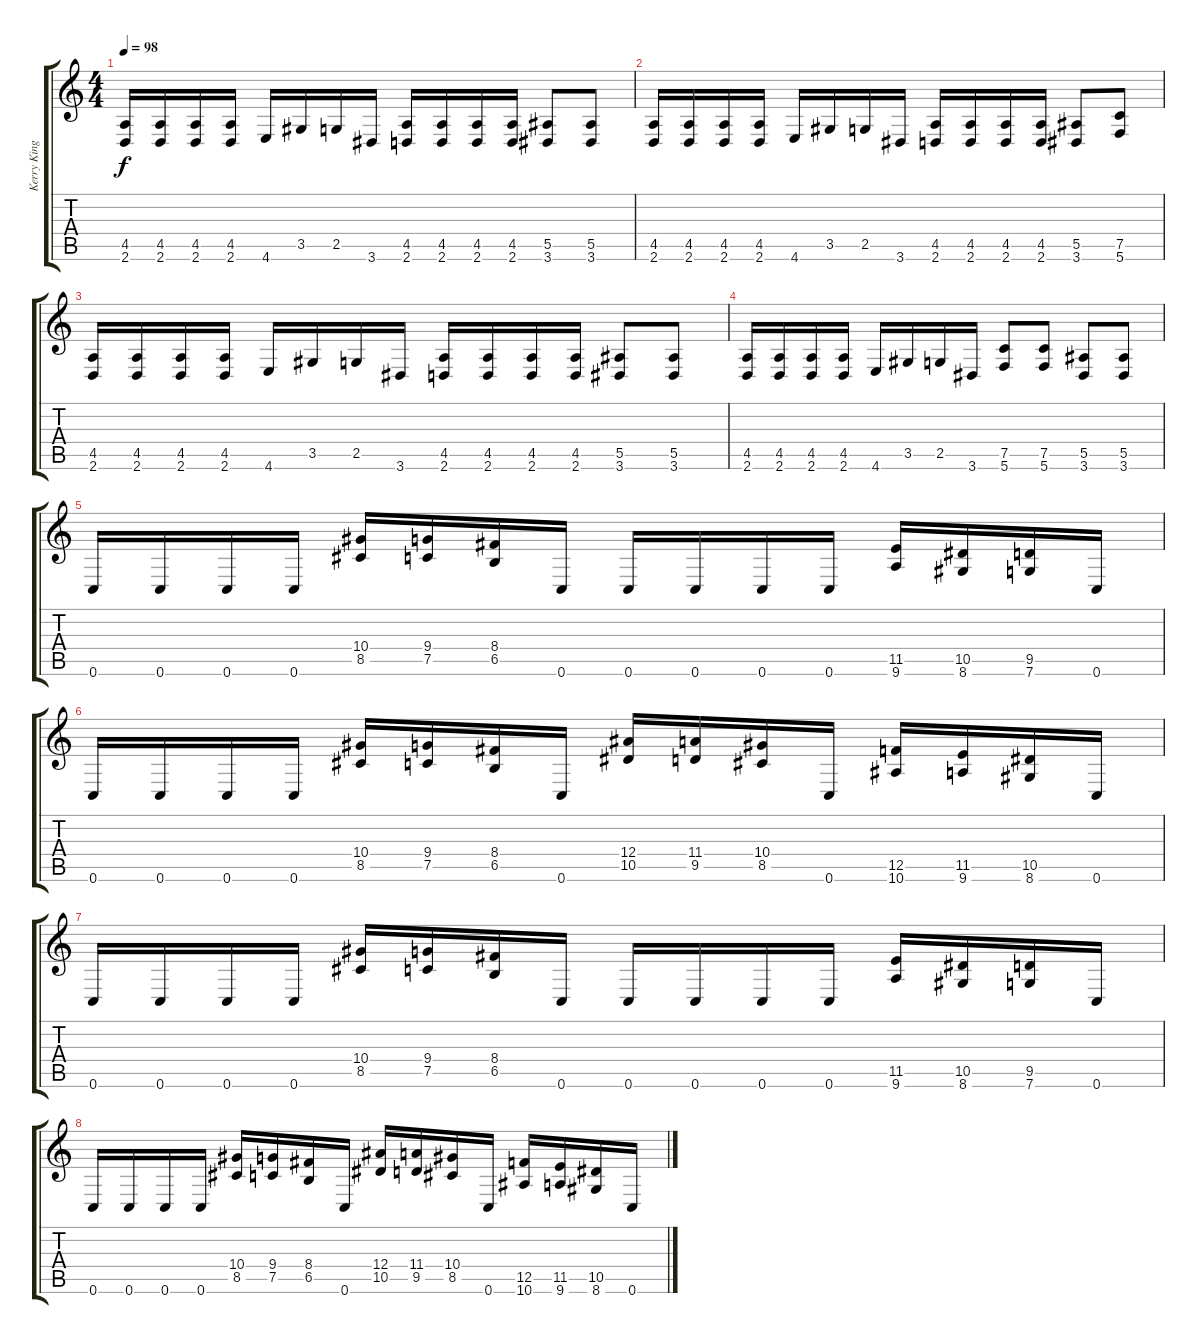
\track ("Kerry King" "Kerry King") {instrument distortionguitar}
\staff {score tabs}
\tuning (C4 G3 Eb3 Bb2 F2 C2) {hide}
\ts (4 4)
\tempo 98
\clef g2
\ks c
(4.5 2.6).16{dy f} (4.5 2.6).16 (4.5 2.6).16 (4.5 2.6).16 4.6.16 3.5.16 2.5.16 3.6.16 (4.5 2.6).16 (4.5 2.6).16 (4.5 2.6).16 (4.5 2.6).16 (5.5 3.6).8 (5.5 3.6).8 |
(4.5 2.6).16 (4.5 2.6).16 (4.5 2.6).16 (4.5 2.6).16 4.6.16 3.5.16 2.5.16 3.6.16 (4.5 2.6).16 (4.5 2.6).16 (4.5 2.6).16 (4.5 2.6).16 (5.5 3.6).8 (7.5 5.6).8 |
(4.5 2.6).16 (4.5 2.6).16 (4.5 2.6).16 (4.5 2.6).16 4.6.16 3.5.16 2.5.16 3.6.16 (4.5 2.6).16 (4.5 2.6).16 (4.5 2.6).16 (4.5 2.6).16 (5.5 3.6).8 (5.5 3.6).8 |
(4.5 2.6).16 (4.5 2.6).16 (4.5 2.6).16 (4.5 2.6).16 4.6.16 3.5.16 2.5.16 3.6.16 (7.5 5.6).8 (7.5 5.6).8 (5.5 3.6).8 (5.5 3.6).8 |
0.6.16 0.6.16 0.6.16 0.6.16 (10.4 8.5).16 (9.4 7.5).16 (8.4 6.5).16 0.6.16 0.6.16 0.6.16 0.6.16 0.6.16 (11.5 9.6).16 (10.5 8.6).16 (9.5 7.6).16 0.6.16 |
0.6.16 0.6.16 0.6.16 0.6.16 (10.4 8.5).16 (9.4 7.5).16 (8.4 6.5).16 0.6.16 (12.4 10.5).16 (11.4 9.5).16 (10.4 8.5).16 0.6.16 (12.5 10.6).16 (11.5 9.6).16 (10.5 8.6).16 0.6.16 |
0.6.16 0.6.16 0.6.16 0.6.16 (10.4 8.5).16 (9.4 7.5).16 (8.4 6.5).16 0.6.16 0.6.16 0.6.16 0.6.16 0.6.16 (11.5 9.6).16 (10.5 8.6).16 (9.5 7.6).16 0.6.16 |
0.6.16 0.6.16 0.6.16 0.6.16 (10.4 8.5).16 (9.4 7.5).16 (8.4 6.5).16 0.6.16 (12.4 10.5).16 (11.4 9.5).16 (10.4 8.5).16 0.6.16 (12.5 10.6).16 (11.5 9.6).16 (10.5 8.6).16 0.6.16
